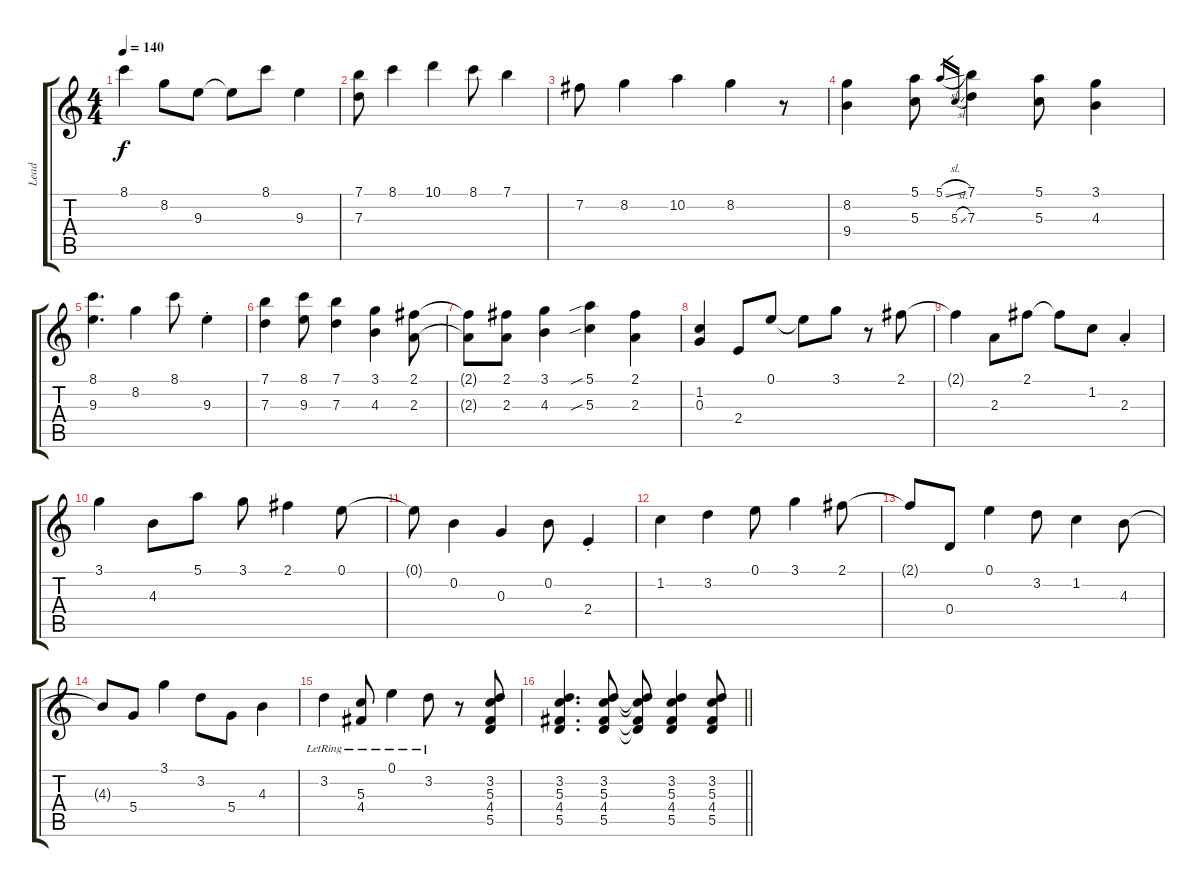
\track ("Lead" "Lead") {instrument electricguitarclean}
\staff {score tabs}
\tuning (E4 B3 G3 D3 A2 E2) {hide}
\ts (4 4)
\tempo 140
\clef g2
\ks c
8.1{t}.4{dy f} 8.2.8 9.3.8 9.3{t}.8 8.1.8 9.3.4 |
(7.1 7.3).8 8.1.4 10.1.4 8.1.8 7.1.4 |
7.2.8 8.2.4 10.2.4 8.2.4 r.8 |
(8.2 9.4).4 (5.1 5.3).8 5.1{sl}.16{gr} 5.3{sl}.16{gr} (7.1 7.3).4 (5.1 5.3).8 (3.1 4.3).4 |
(8.1 9.3).4{d} 8.2.4 8.1.8 9.3{st}.4 |
(7.1 7.3).4 (8.1 9.3).8 (7.1 7.3).4 (3.1 4.3).4 (2.1 2.3).8 |
(2.1{t} 2.3{t}).8 (2.1 2.3).8 (3.1 4.3).4 (5.1{sib} 5.3{sib}).4 (2.1 2.3).4 |
(1.2 0.3).4 2.4.8 0.1.8 0.1{t}.8 3.1.8 r.8 2.1.8 |
2.1{t}.4 2.3.8 2.1.8 2.1{t}.8 1.2.8 2.3{st}.4 |
3.1.4 4.3.8 5.1.8 3.1.8 2.1.4 0.1.8 |
0.1{t}.8 0.2.4 0.3.4 0.2.8 2.4{st}.4 |
1.2.4 3.2.4 0.1.8 3.1.4 2.1.8 |
2.1{t}.8 0.4.8 0.1.4 3.2.8 1.2.4 4.3.8 |
4.3{t}.8 5.4.8 3.1.4 3.2.8 5.4.8 4.3.4 |
3.2{lr}.4 (5.3{lr} 4.4{lr}).8 0.1{lr}.4 3.2{lr}.8 r.8 (3.2 5.3 4.4 5.5).8 |
\barLineRight lightlight
(3.2 5.3 4.4 5.5).4{d} (3.2 5.3 4.4 5.5).8 (3.2{t} 5.3{t} 4.4{t} 5.5{t}).8 (3.2 5.3 4.4 5.5).4 (3.2 5.3 4.4 5.5).8
